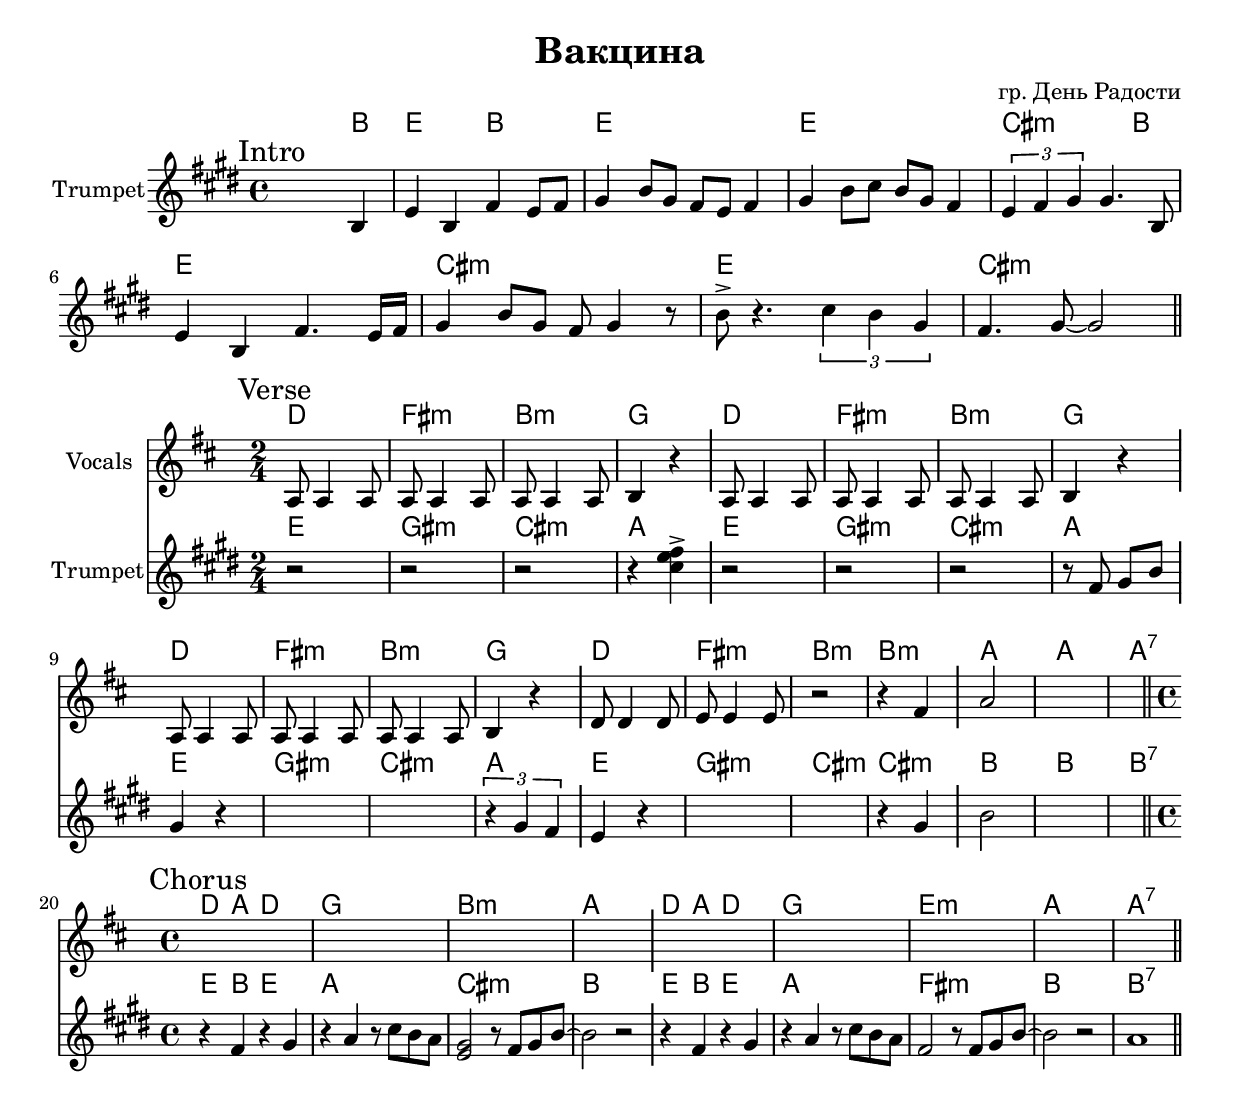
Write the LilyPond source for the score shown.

\version "2.18.2"

\header {
  title = "Вакцина"
  composer = "гр. День Радости"
}

longBar = #(define-music-function (parser location ) ( ) #{ \once \override Staff.BarLine.bar-extent = #'(-3 . 3) #})

HrmIntro = \chordmode {
  d1 | d1 | d1 | d1 | 
}

HrmVerseBase = \chordmode { d2 | fis:m | b:m | g |}

HrmVerse = \chordmode {
  \HrmVerseBase
  \HrmVerseBase
  \HrmVerseBase
  d2 | fis:m | b:m | b:m |
  a2 | a2 | a:7 |
}


HrmChorus = \chordmode {
  d4 a d2 | g1 | b1:m | a |
  d4 a d2 | g1 | e1:m | a | a:7 |
}

VerseBase = \relative c'{a8 a4 a8 | a8 a4 a8 | a8 a4 a8 | b4 r \longBar}
PVerse = {
	\tag #'Harmony {\HrmVerse }
	\tag #'Vocals {
		\time 2/4
		\mark \markup { "Verse" }
		\VerseBase
		\VerseBase
		\VerseBase
		\relative c'{d8 d4 d8 | e8 e4 e8 | r2 | r4 fis |} \longBar
		\relative c'' {a2 | }| s2 | s2 |
		
	}
	\tag #'Trumpet {
		r2 | r2 | r2 | \relative c''{r4 <b d e> ^>} \longBar
		r2 | r2 | r2 | \relative c'{r8 e8 fis a \longBar fis4 r |} 
		   | s2 | s2 | \relative c'{\tuplet 3/2 {r4 fis e} \longBar d4 r | } 
		   | s2 | s2 | \relative c'{r4 fis \longBar a2 |} 
		   | s2 | s2 |
		\bar "||"
	}
}

PChorus = {
	\tag #'Harmony {\HrmChorus }
	\tag #'Vocals {
		\time 4/4
		\mark \markup { "Chorus" }
		s1 | s1 | s1 | s1 \longBar
		s1 | s1 | s1 | s1 | s1 | 
		
		
	}
	\tag #'Trumpet {
	      \relative c' {r4 e r fis | r4 g r8 b a g | <d fis>2 r8 e fis a~ | a2 r } \longBar
	      \relative c' {r4 e r fis | r4 g r8 b a g | e2 r8 e fis a~ | a2 r | g1 } 
	      
		\bar "||"
	}
}

PIntro = {
	\tag #'Harmony {
	  % \HrmIntro 
	  \chordmode{
	    s2.   a4 |
	    d2 a d1 d1 | b2.:m a4 |
	    d1 b1:m d1 | b1:m |  
	  }
	}
	\tag #'Trumpet {
		\mark \markup { "Intro" }
		s2. a4 |
		\relative c'{
		  d4 a4 e' d8 e | fis4 a8 fis e d e4 | fis4 a8 b a fis e4 | \tuplet 3/2 {d4 e4 fis4} fis4.  
		}
		a8 \break |
		\relative c'{
		    d4 a4 e'4. d16 e | fis4 a8 fis e fis4 r8  | a8^> r4. \tuplet 3/2 {b4 a fis } | e4. fis8~fis2 \bar "||"
		}
		\bar "||"
	}
}


Music = {
	\PVerse \break
	\PChorus
}

Intro = {
    \PIntro
}


<<
	\new ChordNames{ \transpose bes c{
		\keepWithTag #'Harmony \Intro
	}}

	\new Staff{ 
		\clef treble 
		\time 4/4
		\set Staff.instrumentName = "Trumpet"
		\compressFullBarRests
		\transpose bes c' {
	          \key d \major
		  \keepWithTag #'Trumpet \Intro
		}
	}
>>


<<
	\new ChordNames{ 
		\keepWithTag #'Harmony \Music
	}
	\new Staff{ 
		\clef treble 
	        \key d \major
		\set Staff.instrumentName = "Vocals"
		\compressFullBarRests
		\keepWithTag #'Vocals \Music
	}
	\new ChordNames{\transpose bes c'{ 
		\keepWithTag #'Harmony \Music
	}}
	\new Staff{ 
		\clef treble
		\set Staff.instrumentName = "Trumpet"
		\compressFullBarRests
		\transpose bes c'{
	          \key d \major
		  \keepWithTag #'Trumpet \Music
		}
	}
>>





